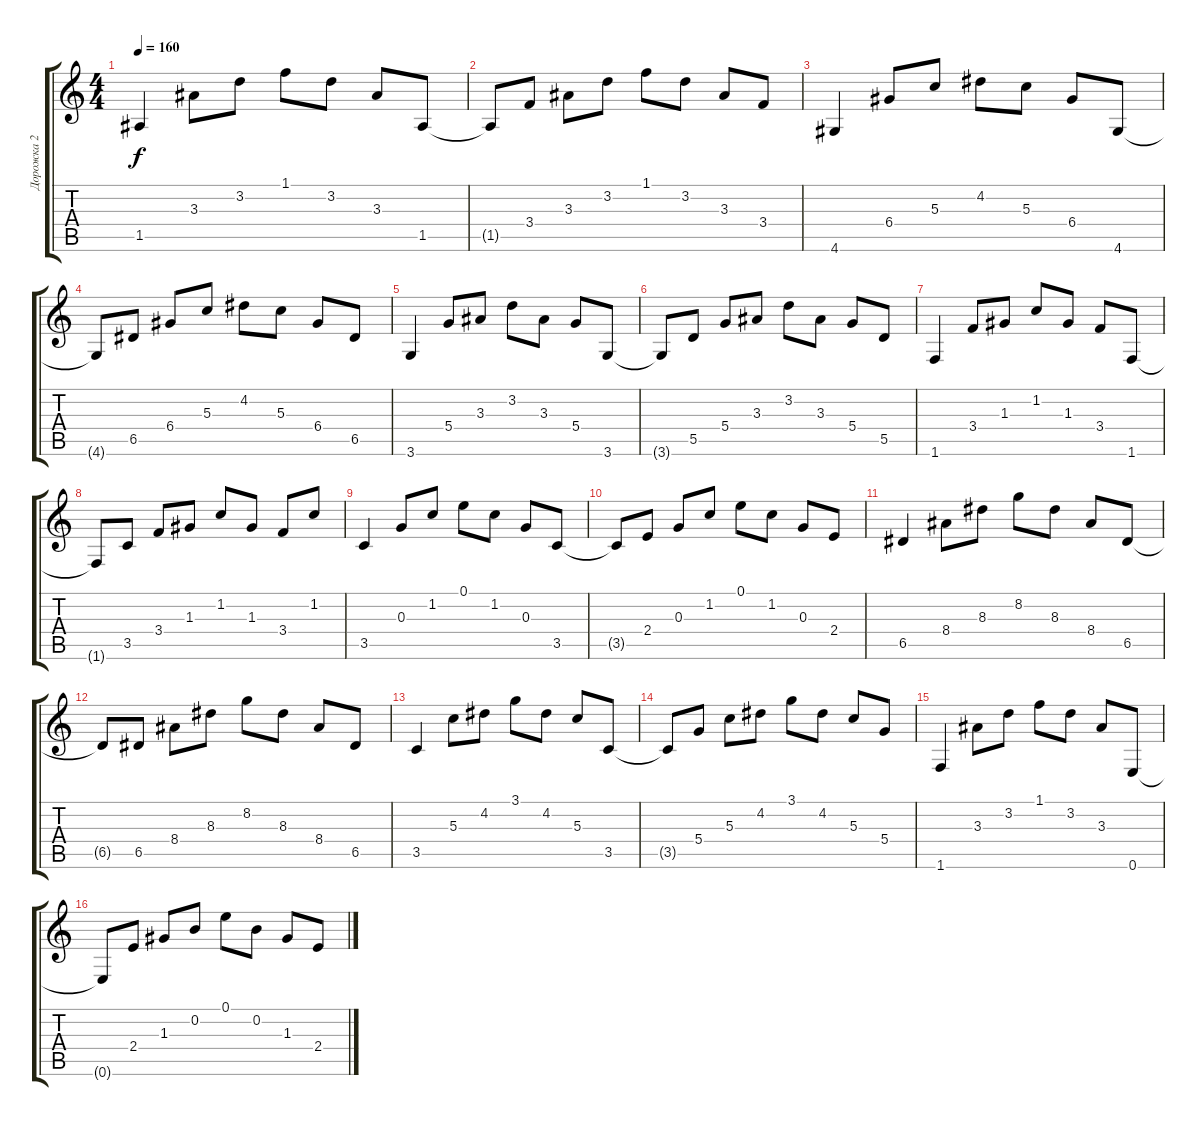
\track ("Дорожка 2" "Дорожка 2") {instrument acousticguitarnylon}
\staff {score tabs}
\tuning (E4 B3 G3 D3 A2 E2) {hide}
\ts (4 4)
\tempo 160
\clef g2
\ks c
1.5.4{dy f} 3.3.8 3.2.8 1.1.8 3.2.8 3.3.8 1.5.8 |
1.5{t}.8 3.4.8 3.3.8 3.2.8 1.1.8 3.2.8 3.3.8 3.4.8 |
4.6.4 6.4.8 5.3.8 4.2.8 5.3.8 6.4.8 4.6.8 |
4.6{t}.8 6.5.8 6.4.8 5.3.8 4.2.8 5.3.8 6.4.8 6.5.8 |
3.6.4 5.4.8 3.3.8 3.2.8 3.3.8 5.4.8 3.6.8 |
3.6{t}.8 5.5.8 5.4.8 3.3.8 3.2.8 3.3.8 5.4.8 5.5.8 |
1.6.4 3.4.8 1.3.8 1.2.8 1.3.8 3.4.8 1.6.8 |
1.6{t}.8 3.5.8 3.4.8 1.3.8 1.2.8 1.3.8 3.4.8 1.2.8 |
3.5.4 0.3.8 1.2.8 0.1.8 1.2.8 0.3.8 3.5.8 |
3.5{t}.8 2.4.8 0.3.8 1.2.8 0.1.8 1.2.8 0.3.8 2.4.8 |
6.5.4 8.4.8 8.3.8 8.2.8 8.3.8 8.4.8 6.5.8 |
6.5{t}.8 6.5.8 8.4.8 8.3.8 8.2.8 8.3.8 8.4.8 6.5.8 |
3.5.4 5.3.8 4.2.8 3.1.8 4.2.8 5.3.8 3.5.8 |
3.5{t}.8 5.4.8 5.3.8 4.2.8 3.1.8 4.2.8 5.3.8 5.4.8 |
1.6.4 3.3.8 3.2.8 1.1.8 3.2.8 3.3.8 0.6.8 |
0.6{t}.8 2.4.8 1.3.8 0.2.8 0.1.8 0.2.8 1.3.8 2.4.8
